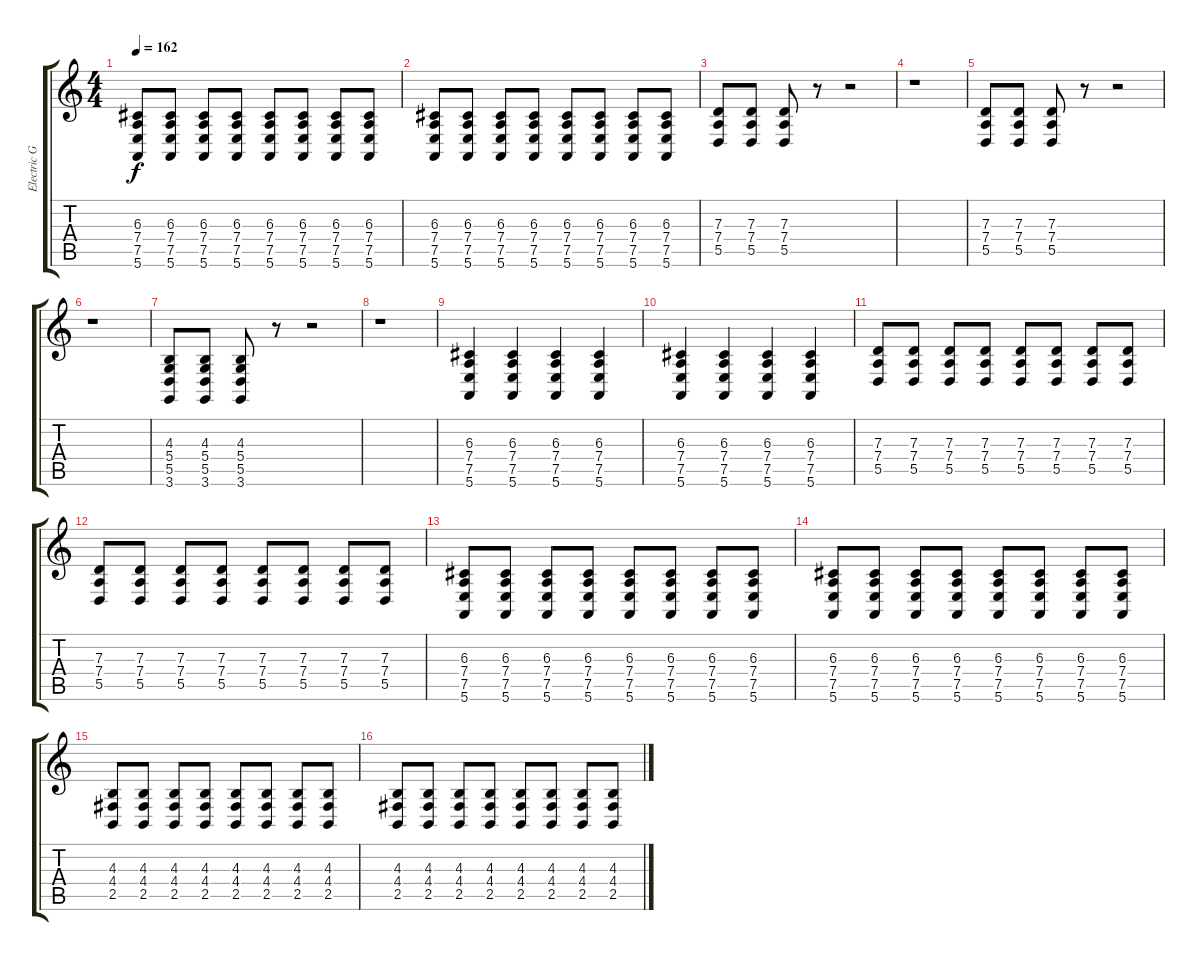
\track ("Electric Guitar" "Electric G") {instrument lead1square}
\staff {score tabs}
\tuning (E4 B3 G3 D3 A2 E2) {hide}
\ts (4 4)
\tempo 162
\clef g2
\ks c
(6.3 7.4 7.5 5.6).8{dy f} (6.3 7.4 7.5 5.6).8 (6.3 7.4 7.5 5.6).8 (6.3 7.4 7.5 5.6).8 (6.3 7.4 7.5 5.6).8 (6.3 7.4 7.5 5.6).8 (6.3 7.4 7.5 5.6).8 (6.3 7.4 7.5 5.6).8 |
(6.3 7.4 7.5 5.6).8 (6.3 7.4 7.5 5.6).8 (6.3 7.4 7.5 5.6).8 (6.3 7.4 7.5 5.6).8 (6.3 7.4 7.5 5.6).8 (6.3 7.4 7.5 5.6).8 (6.3 7.4 7.5 5.6).8 (6.3 7.4 7.5 5.6).8 |
(7.3 7.4 5.5).8 (7.3 7.4 5.5).8 (7.3 7.4 5.5).8 r.8 r.2 |
r.1 |
(7.3 7.4 5.5).8 (7.3 7.4 5.5).8 (7.3 7.4 5.5).8 r.8 r.2 |
r.1 |
(4.3 5.4 5.5 3.6).8 (4.3 5.4 5.5 3.6).8 (4.3 5.4 5.5 3.6).8 r.8 r.2 |
r.1 |
(6.3 7.4 7.5 5.6).4 (6.3 7.4 7.5 5.6).4 (6.3 7.4 7.5 5.6).4 (6.3 7.4 7.5 5.6).4 |
(6.3 7.4 7.5 5.6).4 (6.3 7.4 7.5 5.6).4 (6.3 7.4 7.5 5.6).4 (6.3 7.4 7.5 5.6).4 |
(7.3 7.4 5.5).8 (7.3 7.4 5.5).8 (7.3 7.4 5.5).8 (7.3 7.4 5.5).8 (7.3 7.4 5.5).8 (7.3 7.4 5.5).8 (7.3 7.4 5.5).8 (7.3 7.4 5.5).8 |
(7.3 7.4 5.5).8 (7.3 7.4 5.5).8 (7.3 7.4 5.5).8 (7.3 7.4 5.5).8 (7.3 7.4 5.5).8 (7.3 7.4 5.5).8 (7.3 7.4 5.5).8 (7.3 7.4 5.5).8 |
(6.3 7.4 7.5 5.6).8 (6.3 7.4 7.5 5.6).8 (6.3 7.4 7.5 5.6).8 (6.3 7.4 7.5 5.6).8 (6.3 7.4 7.5 5.6).8 (6.3 7.4 7.5 5.6).8 (6.3 7.4 7.5 5.6).8 (6.3 7.4 7.5 5.6).8 |
(6.3 7.4 7.5 5.6).8 (6.3 7.4 7.5 5.6).8 (6.3 7.4 7.5 5.6).8 (6.3 7.4 7.5 5.6).8 (6.3 7.4 7.5 5.6).8 (6.3 7.4 7.5 5.6).8 (6.3 7.4 7.5 5.6).8 (6.3 7.4 7.5 5.6).8 |
(4.3 4.4 2.5).8 (4.3 4.4 2.5).8 (4.3 4.4 2.5).8 (4.3 4.4 2.5).8 (4.3 4.4 2.5).8 (4.3 4.4 2.5).8 (4.3 4.4 2.5).8 (4.3 4.4 2.5).8 |
(4.3 4.4 2.5).8 (4.3 4.4 2.5).8 (4.3 4.4 2.5).8 (4.3 4.4 2.5).8 (4.3 4.4 2.5).8 (4.3 4.4 2.5).8 (4.3 4.4 2.5).8 (4.3 4.4 2.5).8
